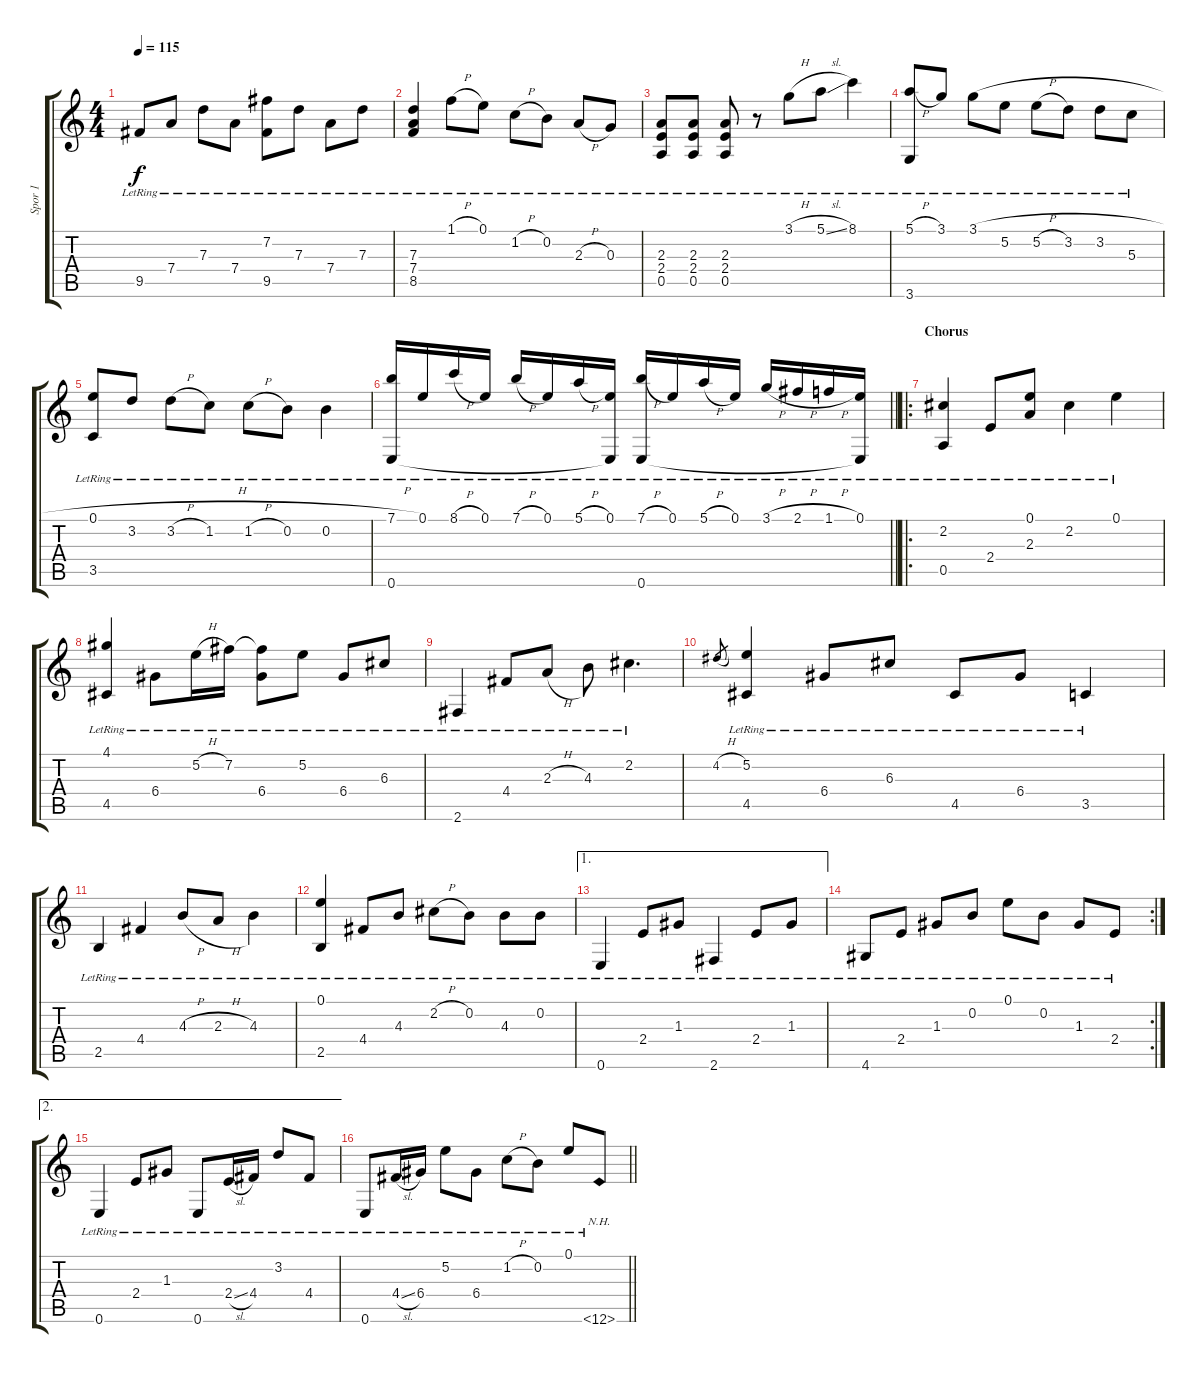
\track ("Spor 1" "Spor 1") {instrument acousticguitarsteel}
\staff {score tabs}
\tuning (E4 B3 G3 D3 A2 E2) {hide}
\ts (4 4)
\tempo 115
\clef g2
\ks aminor
9.5{lr}.8{dy f} 7.4{lr}.8 7.3{lr}.8 7.4{lr}.8 (7.2{lr} 9.5{lr}).8 7.3{lr}.8 7.4{lr}.8 7.3{lr}.8 |
(7.3 7.4 8.5{lr}).4 1.1{h lr}.8 0.1{lr}.8 1.2{h lr}.8 0.2{lr}.8 2.3{h lr}.8 0.3{lr}.8 |
(2.3{lr} 2.4{lr} 0.5{lr}).8 (2.3{lr} 2.4{lr} 0.5{lr}).8 (2.3{lr} 2.4{lr} 0.5{lr}).8 r.8 3.1{h lr}.8 5.1{sl lr}.8 8.1{lr}.4 |
(5.1{h lr} 3.6{lr}).8 3.1{lr}.8 3.1{h lr}.8 5.2{lr}.8 5.2{h lr}.8 3.2{lr}.8 3.2{lr}.8 5.3{lr}.8 |
(0.1{h lr} 3.5{lr}).8 3.2{lr}.8 3.2{h lr}.8 1.2{lr}.8 1.2{h lr}.8 0.2{lr}.8 0.2{lr}.4 |
\barLineRight lightlight
(7.1{h lr} 0.6{lr}).16 0.1{lr}.16 8.1{h lr}.16 0.1{lr}.16 7.1{h lr}.16 0.1{lr}.16 5.1{h lr}.16 (0.1{lr} 0.6{t}).16 (7.1{h lr} 0.6{lr}).16 0.1{lr}.16 5.1{h lr}.16 0.1{lr}.16 3.1{h lr}.16 2.1{h lr}.16 1.1{h lr}.16 (0.1{lr} 0.6{t}).16 |
\ro
\section ("" "Chorus")
(2.2{lr} 0.5{lr}).4 2.4{lr}.8 (0.1{lr} 2.3{lr}).8 2.2{lr}.4 0.1{lr}.4 |
(4.1{lr} 4.5{lr}).4 6.4{lr}.8 5.2{h lr}.16 7.2{lr}.16 (7.2{t} 6.4{lr}).8 5.2{lr}.8 6.4{lr}.8 6.3{lr}.8 |
2.6{lr}.4 4.4{lr}.8 2.3{h lr}.8 4.3{lr}.8 2.2{lr}.4{d} |
4.2{h}.8{gr} (5.2{lr} 4.5{lr}).4 6.4{lr}.8 6.3{lr}.8 4.5{lr}.8 6.4{lr}.8 3.5{lr}.4 |
2.5{lr}.4 4.4{lr}.4 4.3{h lr}.8 2.3{h lr}.8 4.3{lr}.4 |
(0.1{lr} 2.5{lr}).4 4.4{lr}.8 4.3{lr}.8 2.2{h lr}.8 0.2{lr}.8 4.3{lr}.8 0.2{lr}.8 |
\ae 1
0.6{lr}.4 2.4{lr}.8 1.3{lr}.8 2.6{lr}.4 2.4{lr}.8 1.3{lr}.8 |
\rc 2
4.6{lr}.8 2.4{lr}.8 1.3{lr}.8 0.2{lr}.8 0.1{lr}.8 0.2{lr}.8 1.3{lr}.8 2.4{lr}.8 |
\ae 2
0.6{lr}.4 2.4{lr}.8 1.3{lr}.8 0.6{lr}.8 2.4{sl lr}.16 4.4{lr}.16 3.2{lr}.8 4.4{lr}.8 |
\barLineRight lightlight
0.6{lr}.8 4.4{sl lr}.16 6.4{lr}.16 5.2{lr}.8 6.4{lr}.8 1.2{h lr}.8 0.2{lr}.8 0.1{lr}.8 12.6{nh lr}.8
